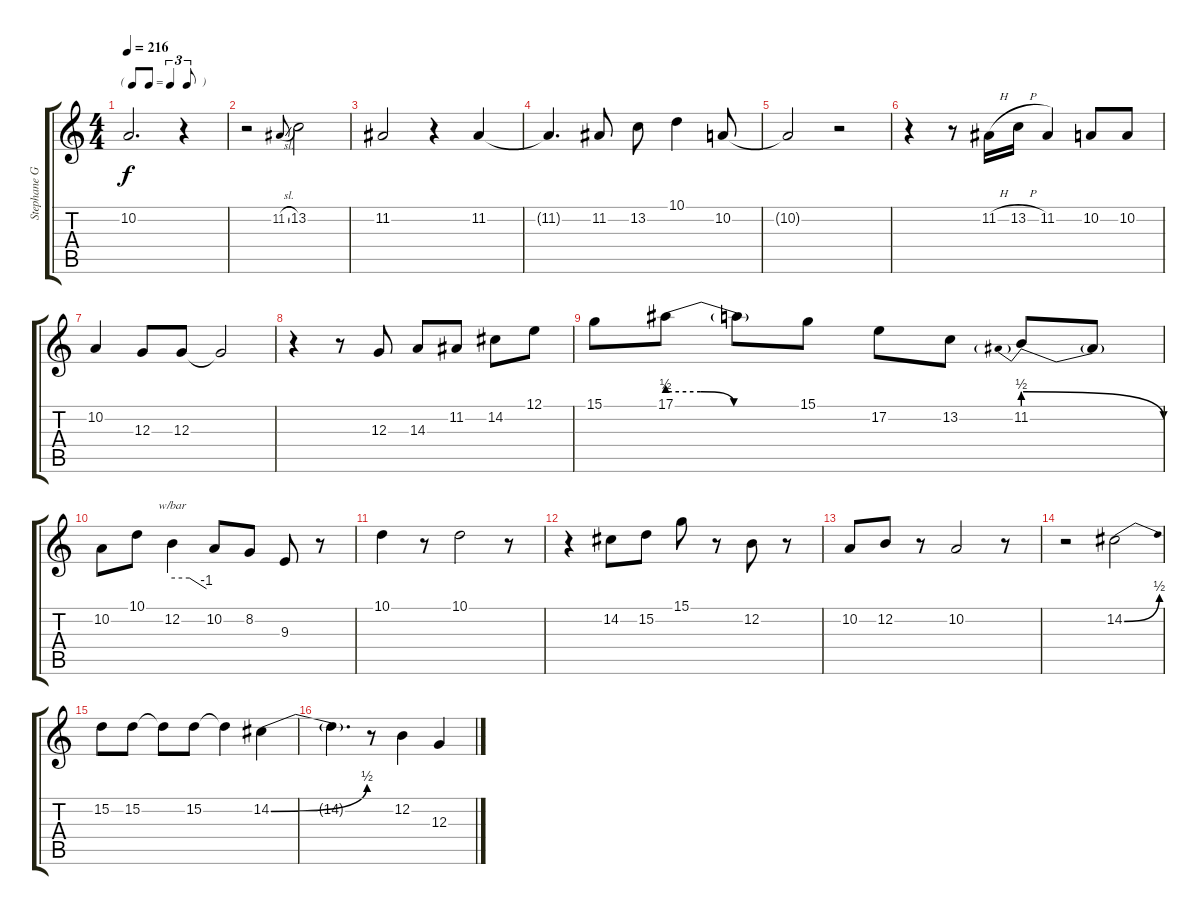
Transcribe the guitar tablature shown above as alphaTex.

\track ("Stephane Grapelli" "Stephane G") {instrument violin}
\staff {score tabs}
\tuning (E4 B3 G3 D3 A2 E2) {hide}
\ts (4 4)
\tf triplet8th
\tempo 216
\clef g2
\ks c
10.2.2{d dy f} r.4 |
r.2 11.2{sl}.8{gr onbeat} 13.2.2 |
11.2.2 r.4 11.2.4 |
11.2{t}.4{d} 11.2.8 13.2.8 10.1.4 10.2.8 |
10.2{t}.2 r.2 |
r.4 r.8 11.2{h}.16 13.2{h}.16 11.2.4 10.2.8 10.2.8 |
10.2.4 12.3.8 12.3.8 12.3{t}.2 |
r.4 r.8 12.3.8 14.3.8 11.2.8 14.2.8 12.1.8 |
15.1.8 17.1{be (custom 0 2 15 2 30 0 60 0)}.8 17.1{t}.8 15.1.8 17.2.8 13.2.8 11.2{be (prebendrelease 0 2 60 0)}.8 11.2{t}.8 |
10.2.8 10.1.8 12.2.4{tbe (custom default 0 0 30 0 60 -4)} 10.2.8 8.2.8 9.3.8 r.8 |
10.1.4 r.8 10.1.2 r.8 |
r.4 14.2.8 15.2.8 15.1.8 r.8 12.2.8 r.8 |
10.2.8 12.2.8 r.8 10.2.2 r.8 |
r.2 14.2{be (bend 0 0 60 2)}.2 |
15.2.8 15.2.8 15.2{t}.8 15.2.8 15.2{t}.4 14.2{be (bend 0 0 60 2)}.4 |
14.2{t}.4{d} r.8 12.2.4 12.3.4
